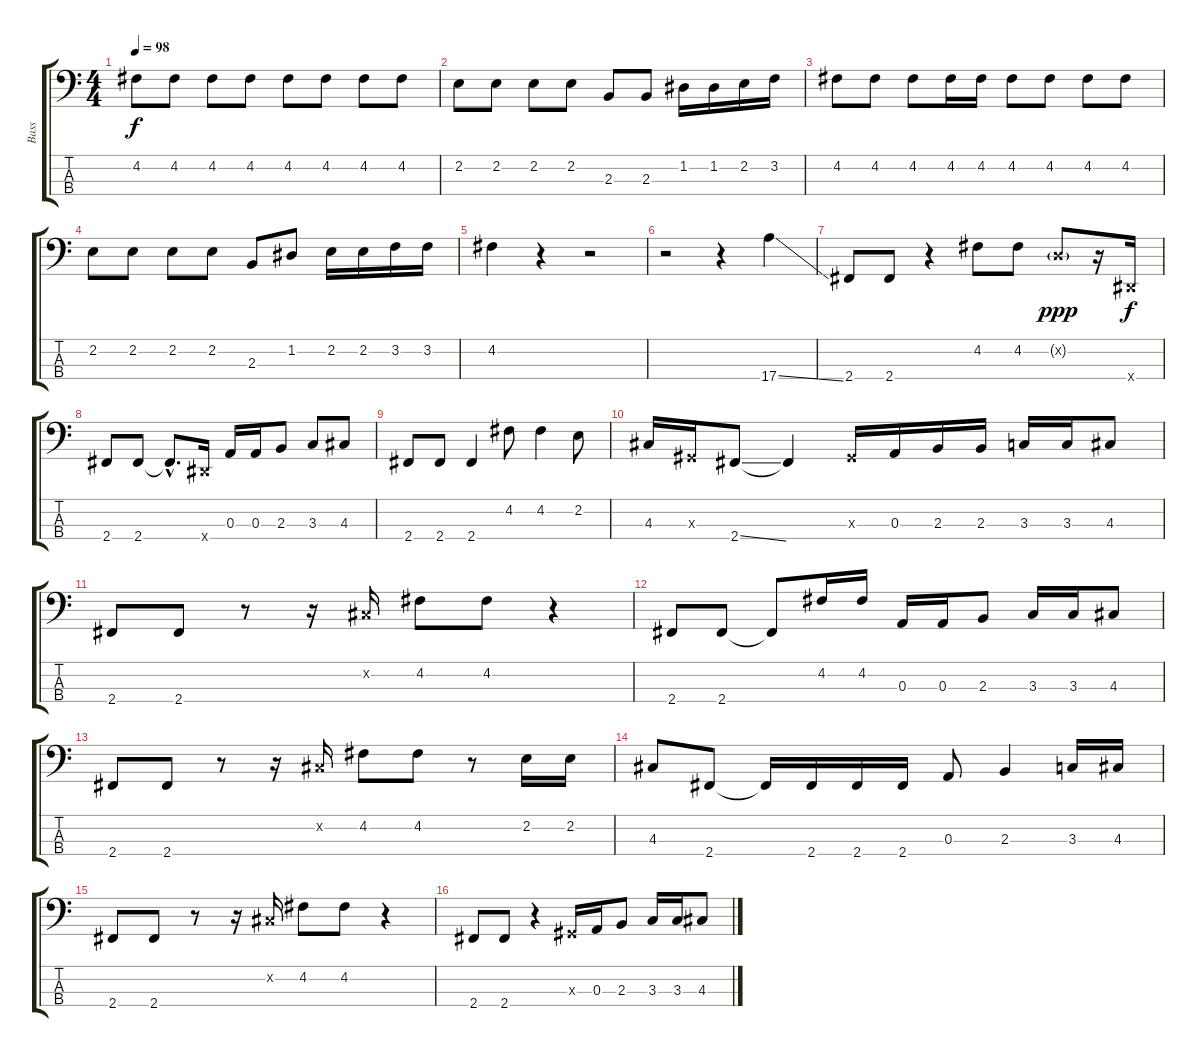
\track ("Bass" "Bass") {instrument electricbassfinger}
\staff {score tabs}
\tuning (G2 D2 A1 E1) {hide}
\ts (4 4)
\tempo 98
\clef f4
\ks c
4.2.8{dy f} 4.2.8 4.2.8 4.2.8 4.2.8 4.2.8 4.2.8 4.2.8 |
2.2.8 2.2.8 2.2.8 2.2.8 2.3.8 2.3.8 1.2.16 1.2.16 2.2.16 3.2.16 |
4.2.8 4.2.8 4.2.8 4.2.16 4.2.16 4.2.8 4.2.8 4.2.8 4.2.8 |
2.2.8 2.2.8 2.2.8 2.2.8 2.3.8 1.2.8 2.2.16 2.2.16 3.2.16 3.2.16 |
4.2.4 r.4 r.2 |
r.2 r.4 17.4{ss}.4 |
2.4.8 2.4.8 r.4 4.2.8 4.2.8 0.2{g x}.8{dy ppp} r.16 -1.4{x}.16{dy f} |
2.4.8 2.4.8 2.4{hac t}.8{d} -1.4{x}.16 0.3.16 0.3.16 2.3.8 3.3.8 4.3.8 |
2.4.8 2.4.8 2.4.4 4.2.8 4.2.4 2.2.8 |
4.3.16 -1.3{x}.16 2.4{ss}.8 2.4{t}.4 -1.3{x}.16 0.3.16 2.3.16 2.3.16 3.3.16 3.3.16 4.3.8 |
2.4.8 2.4.8 r.8 r.16 -1.2{x}.16 4.2.8 4.2.8 r.4 |
2.4.8 2.4.8 2.4{t}.8 4.2.16 4.2.16 0.3.16 0.3.16 2.3.8 3.3.16 3.3.16 4.3.8 |
2.4.8 2.4.8 r.8 r.16 -1.2{x}.16 4.2.8 4.2.8 r.8 2.2.16 2.2.16 |
4.3.8 2.4.8 2.4{t}.16 2.4.16 2.4.16 2.4.16 0.3.8 2.3.4 3.3.16 4.3.16 |
2.4.8 2.4.8 r.8 r.16 -1.2{x}.16 4.2.8 4.2.8 r.4 |
2.4.8 2.4.8 r.4 -1.3{x}.16 0.3.16 2.3.8 3.3.16 3.3.16 4.3.8
